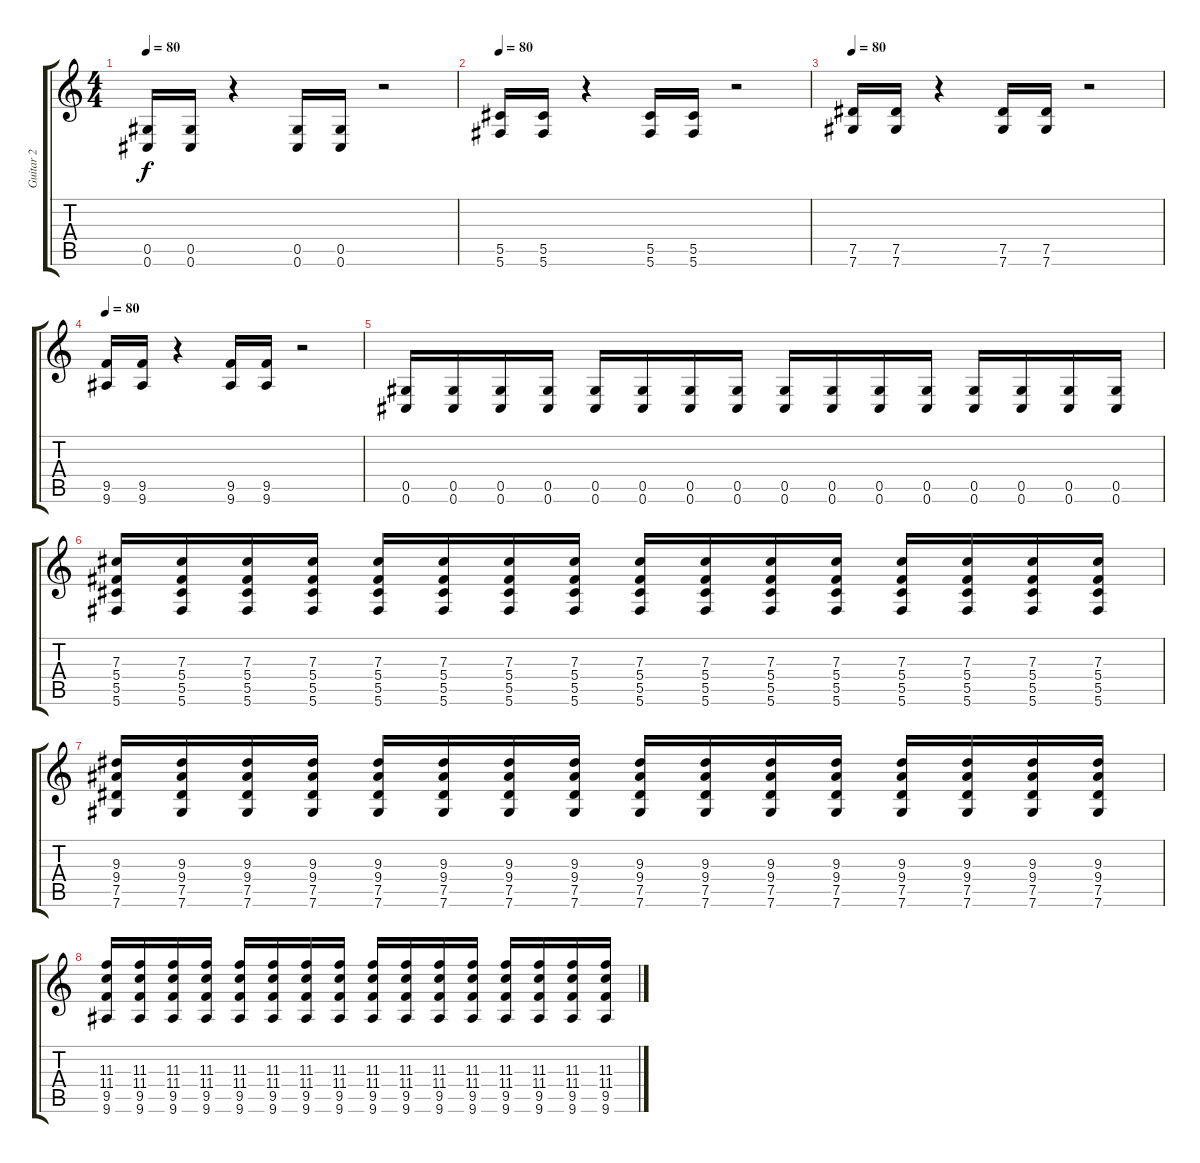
\track ("Guitar 2" "Guitar 2") {instrument distortionguitar}
\staff {score tabs}
\tuning (Eb4 Bb3 Gb3 Db3 Ab2 Db2) {hide}
\ts (4 4)
\tempo 80
\clef g2
\ks c
(0.5 0.6).16{dy f} (0.5 0.6).16 r.4 (0.5 0.6).16 (0.5 0.6).16 r.2 |
\tempo 80
(5.5 5.6).16 (5.5 5.6).16 r.4 (5.5 5.6).16 (5.5 5.6).16 r.2 |
\tempo 80
(7.5 7.6).16 (7.5 7.6).16 r.4 (7.5 7.6).16 (7.5 7.6).16 r.2 |
\tempo 80
(9.5 9.6).16 (9.5 9.6).16 r.4 (9.5 9.6).16 (9.5 9.6).16 r.2 |
(0.5 0.6).16 (0.5 0.6).16 (0.5 0.6).16 (0.5 0.6).16 (0.5 0.6).16 (0.5 0.6).16 (0.5 0.6).16 (0.5 0.6).16 (0.5 0.6).16 (0.5 0.6).16 (0.5 0.6).16 (0.5 0.6).16 (0.5 0.6).16 (0.5 0.6).16 (0.5 0.6).16 (0.5 0.6).16 |
(7.3 5.4 5.5 5.6).16 (7.3 5.4 5.5 5.6).16 (7.3 5.4 5.5 5.6).16 (7.3 5.4 5.5 5.6).16 (7.3 5.4 5.5 5.6).16 (7.3 5.4 5.5 5.6).16 (7.3 5.4 5.5 5.6).16 (7.3 5.4 5.5 5.6).16 (7.3 5.4 5.5 5.6).16 (7.3 5.4 5.5 5.6).16 (7.3 5.4 5.5 5.6).16 (7.3 5.4 5.5 5.6).16 (7.3 5.4 5.5 5.6).16 (7.3 5.4 5.5 5.6).16 (7.3 5.4 5.5 5.6).16 (7.3 5.4 5.5 5.6).16 |
(9.3 9.4 7.5 7.6).16 (9.3 9.4 7.5 7.6).16 (9.3 9.4 7.5 7.6).16 (9.3 9.4 7.5 7.6).16 (9.3 9.4 7.5 7.6).16 (9.3 9.4 7.5 7.6).16 (9.3 9.4 7.5 7.6).16 (9.3 9.4 7.5 7.6).16 (9.3 9.4 7.5 7.6).16 (9.3 9.4 7.5 7.6).16 (9.3 9.4 7.5 7.6).16 (9.3 9.4 7.5 7.6).16 (9.3 9.4 7.5 7.6).16 (9.3 9.4 7.5 7.6).16 (9.3 9.4 7.5 7.6).16 (9.3 9.4 7.5 7.6).16 |
(11.3 11.4 9.5 9.6).16 (11.3 11.4 9.5 9.6).16 (11.3 11.4 9.5 9.6).16 (11.3 11.4 9.5 9.6).16 (11.3 11.4 9.5 9.6).16 (11.3 11.4 9.5 9.6).16 (11.3 11.4 9.5 9.6).16 (11.3 11.4 9.5 9.6).16 (11.3 11.4 9.5 9.6).16 (11.3 11.4 9.5 9.6).16 (11.3 11.4 9.5 9.6).16 (11.3 11.4 9.5 9.6).16 (11.3 11.4 9.5 9.6).16 (11.3 11.4 9.5 9.6).16 (11.3 11.4 9.5 9.6).16 (11.3 11.4 9.5 9.6).16
